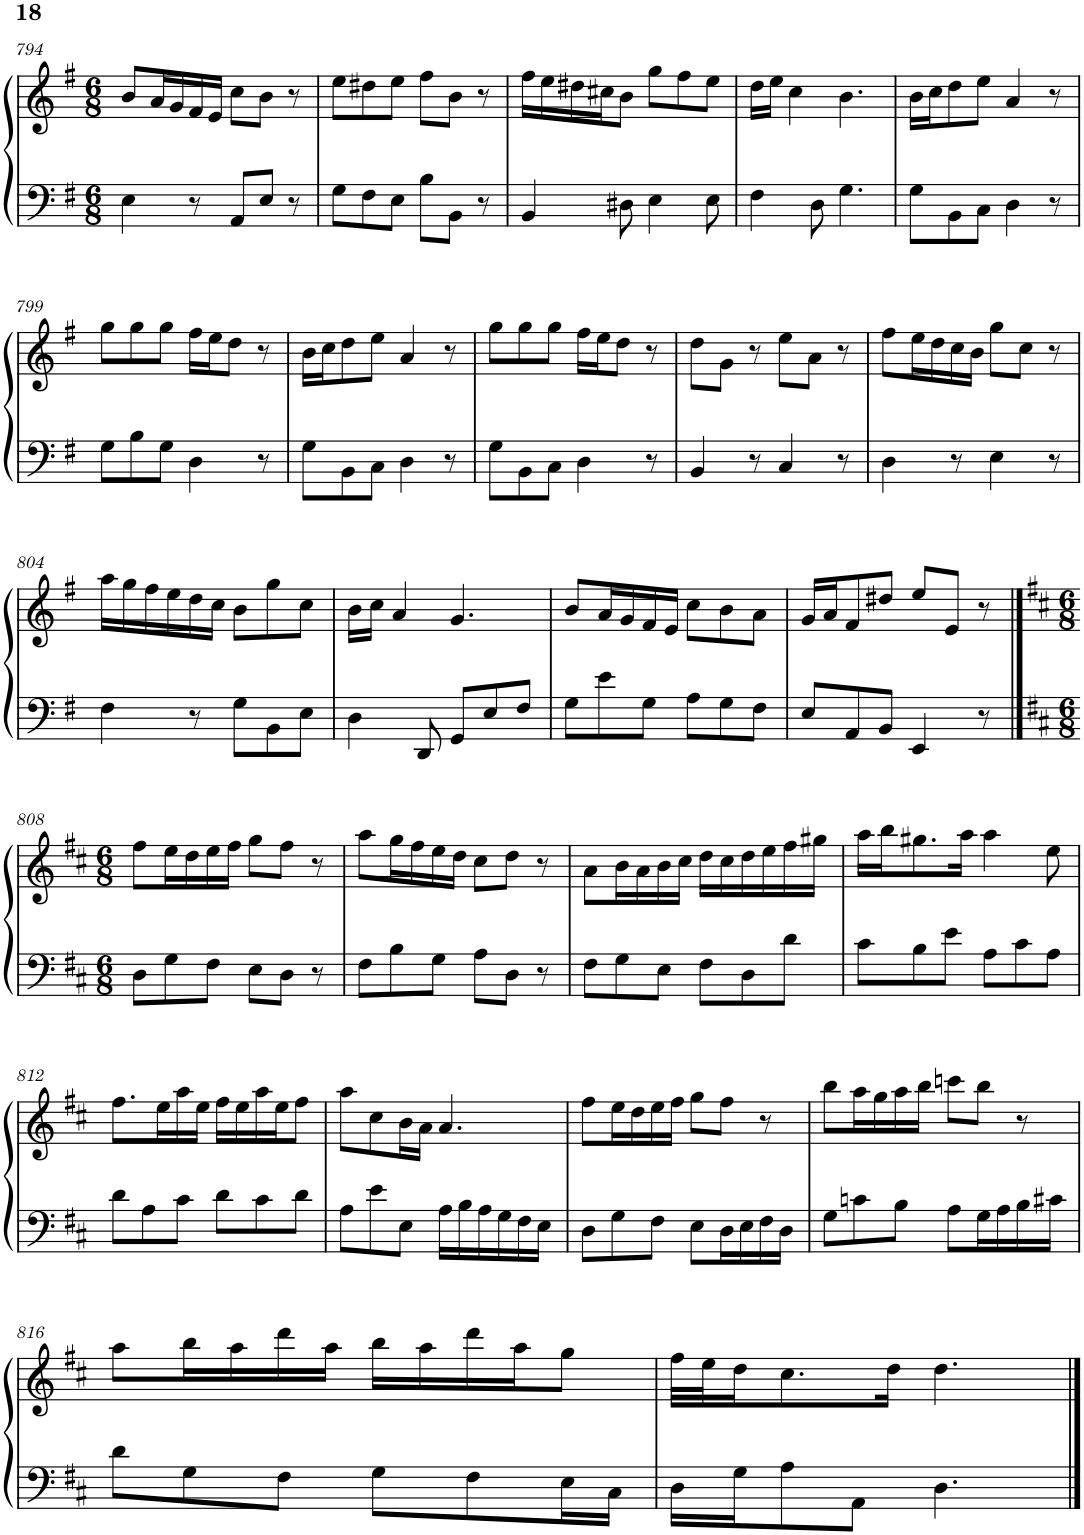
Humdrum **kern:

**kern	**kern
*part1	*part1
*staff2	*staff1
*I"Piano, Piano	*
*I'Pno.	*
!!LO:PB:g=z
*clefF4	*clefG2
*k[f#]	*k[f#]
*M6/8	*M6/8
=794	=794
4E\	8b/L
.	16a/L
.	16g/
8r	16f#/
.	16e/JJ
8AA/L	8cc\L
8E/J	8b\J
8r	8r
=795	=795
8G\L	8ee\L
8F#\	8dd#X\
8E\J	8ee\J
8B\L	8ff#\L
8BB\J	8b\J
8r	8r
=796	=796
4BB/	16ff#\LL
.	16ee\
.	16dd#X\
.	16cc#X\J
8D#X\	8b\J
4E\	8gg\L
.	8ff#\
8E\	8ee\J
=797	=797
4F#\	16dd\LL
.	16ee\JJ
.	4cc\
8D\	.
4.G\	4.b\
=798	=798
8G\L	16b\LL
.	16cc\J
8BB\	8dd\
8C\J	8ee\J
4D\	4a/
8r	8r
!!LO:LB:g=z
=799	=799
8G\L	8gg\L
8B\	8gg\
8G\J	8gg\J
4D\	16ff#\LL
.	16ee\J
.	8dd\J
8r	8r
=800	=800
8G\L	16b\LL
.	16cc\J
8BB\	8dd\
8C\J	8ee\J
4D\	4a/
8r	8r
=801	=801
8G\L	8gg\L
8BB\	8gg\
8C\J	8gg\J
4D\	16ff#\LL
.	16ee\J
.	8dd\J
8r	8r
=802	=802
4BB/	8dd\L
.	8g\J
8r	8r
4C/	8ee\L
.	8a\J
8r	8r
=803	=803
4D\	8ff#\L
.	16ee\L
.	16dd\
8r	16cc\
.	16b\JJ
4E\	8gg\L
.	8cc\J
8r	8r
!!LO:LB:g=z
=804	=804
4F#\	16aa\LL
.	16gg\
.	16ff#\
.	16ee\
8r	16dd\
.	16cc\JJ
8G\L	8b\L
8BB\	8gg\
8E\J	8cc\J
=805	=805
4D\	16b\LL
.	16cc\JJ
.	4a/
8DD/	.
8GG/L	4.g/
8E/	.
8F#/J	.
=806	=806
8G\L	8b/L
8e\	16a/L
.	16g/
8G\J	16f#/
.	16e/JJ
8A\L	8cc\L
8G\	8b\
8F#\J	8a\J
=807	=807
8E/L	16g/LL
.	16a/J
8AA/	8f#/
8BB/J	8dd#X/J
4EE/	8ee/L
.	8e/J
8r	8r
!!LO:LB:g=z
==808	==808
*k[f#c#]	*k[f#c#]
*M6/8	*M6/8
8D\L	8ff#\L
8G\	16ee\L
.	16dd\
8F#\J	16ee\
.	16ff#\JJ
8E\L	8gg\L
8D\J	8ff#\J
8r	8r
=809	=809
8F#\L	8aa\L
8B\	16gg\L
.	16ff#\
8G\J	16ee\
.	16dd\JJ
8A\L	8cc#\L
8D\J	8dd\J
8r	8r
=810	=810
8F#\L	8a\L
8G\	16b\L
.	16a\
8E\J	16b\
.	16cc#\JJ
8F#\L	16dd\LL
.	16cc#\
8D\	16dd\
.	16ee\
8d\J	16ff#\
.	16gg#X\JJ
=811	=811
8c#\L	16aa\LL
.	16bb\J
8B\	8.gg#X\
8e\J	.
.	16aa\Jk
8A\L	4aa\
8c#\	.
8A\J	8ee\
!!LO:LB:g=z
=812	=812
8d\L	8.ff#\L
8A\	.
.	16ee\L
8c#\J	16aa\
.	16ee\JJ
8d\L	16ff#\LL
.	16ee\
8c#\	16aa\
.	16ee\J
8d\J	8ff#\J
=813	=813
8A\L	8aa\L
8e\	8cc#\
8E\J	16b\L
.	16a\JJ
16A\LL	4.a/
16B\	.
16A\	.
16G\	.
16F#\	.
16E\JJ	.
=814	=814
8D\L	8ff#\L
8G\	16ee\L
.	16dd\
8F#\J	16ee\
.	16ff#\JJ
8E\L	8gg\L
16D\L	8ff#\J
16E\	.
16F#\	8r
16D\JJ	.
=815	=815
8G\L	8bb\L
8cn\	16aa\L
.	16gg\
8B\J	16aa\
.	16bb\JJ
8A\L	8cccn\L
16G\L	8bb\J
16A\	.
16B\	8r
16c#X\JJ	.
!!LO:LB:g=z
=816	=816
8d\L	8aa\L
8G\	16bb\L
.	16aa\
8F#\J	16ddd\
.	16aa\JJ
8G\L	16bb\LL
.	16aa\
8F#\	16ddd\
.	16aa\J
16E\L	8gg\J
16C#\JJ	.
=817	=817
16D\LL	32ff#\LLL
.	32ee\J
16G\J	16dd\J
8A\	8.cc#\
8AA\J	.
.	16dd\Jk
4.D\	4.dd\
==	==
*-	*-
